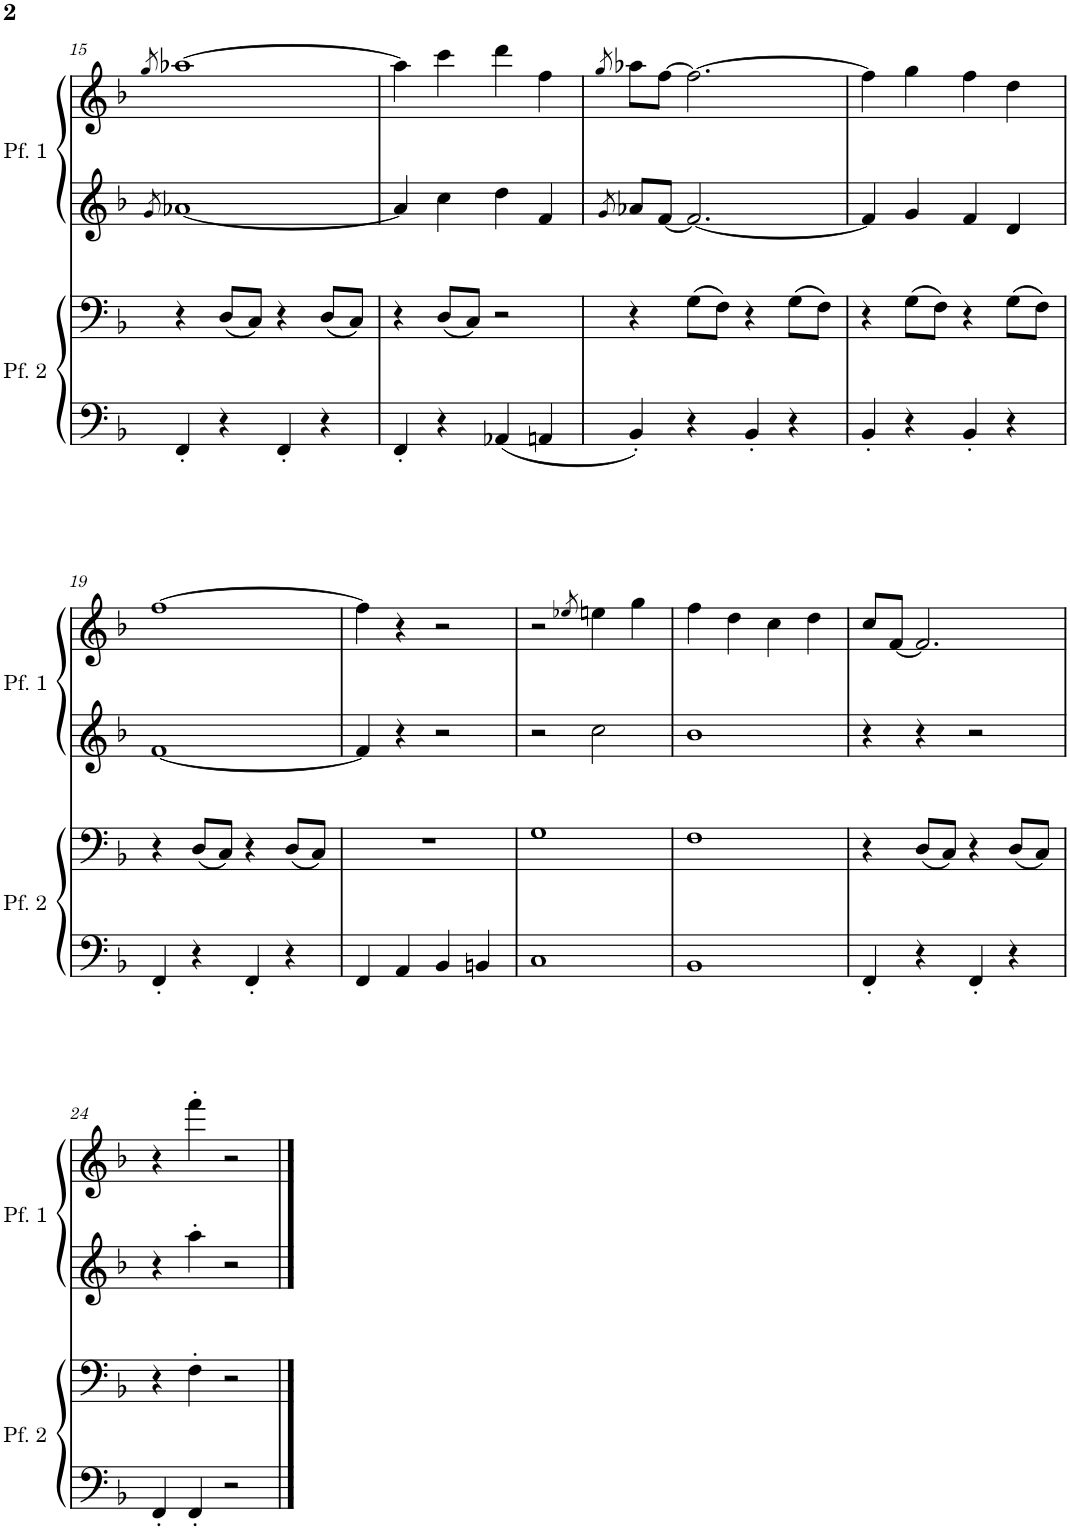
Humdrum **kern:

**kern	**kern	**kern	**kern
*part2	*part2	*part1	*part1
*staff4	*staff3	*staff2	*staff1
*I"Piano 2	*	*I"Piano 1	*
!!LO:PB:g=z
*clefF4	*clefF4	*clefG2	*clefG2
*k[b-]	*k[b-]	*k[b-]	*k[b-]
*M4/4	*M4/4	*M4/4	*M4/4
=15	=15	=15	=15
.	.	8qg/	8qgg/
4FF'/	4r	[1a-X	[1aa-X
4r	(8D/L	.	.
.	8C/J)	.	.
4FF'/	4r	.	.
4r	(8D/L	.	.
.	8C/J)	.	.
=16	=16	=16	=16
4FF'/	4r	4a-/]	4aa-\]
4r	(8D/L	4cc\	4ccc\
.	8C/J)	.	.
4AA-X/	2r	4dd\	4ddd\
4AAn/	.	4f/	4ff\
=17	=17	=17	=17
.	.	8qg/	8qgg/
4BB-'/	4r	8a-X/L	8aa-X\L
.	.	[8f/J	[8ff\J
4r	(8G\L	2.f/_	2.ff\_
.	8F\J)	.	.
4BB-'/	4r	.	.
4r	(8G\L	.	.
.	8F\J)	.	.
=18	=18	=18	=18
4BB-'/	4r	4f/]	4ff\]
4r	(8G\L	4g/	4gg\
.	8F\J)	.	.
4BB-'/	4r	4f/	4ff\
4r	(8G\L	4d/	4dd\
.	8F\J)	.	.
!!LO:LB:g=z
=19	=19	=19	=19
4FF'/	4r	[1f	[1ff
4r	(8D/L	.	.
.	8C/J)	.	.
4FF'/	4r	.	.
4r	(8D/L	.	.
.	8C/J)	.	.
=20	=20	=20	=20
4FF/	1r	4f/]	4ff\]
4AA/	.	4r	4r
4BB-/	.	2r	2r
4BBn/	.	.	.
=21	=21	=21	=21
1C	1G	2r	2r
.	.	.	8qee-X/
.	.	2cc\	4een\
.	.	.	4gg\
=22	=22	=22	=22
1BB-	1F	1b-	4ff\
.	.	.	4dd\
.	.	.	4cc\
.	.	.	4dd\
=23	=23	=23	=23
4FF'/	4r	4r	8cc/L
.	.	.	[8f/J
4r	(8D/L	4r	2.f/]
.	8C/J)	.	.
4FF'/	4r	2r	.
4r	(8D/L	.	.
.	8C/J)	.	.
!!LO:LB:g=z
=24	=24	=24	=24
4FF'/	4r	4r	4r
4FF'/	4F'\	4aa'\	4fff'\
2r	2r	2r	2r
==	==	==	==
*-	*-	*-	*-
